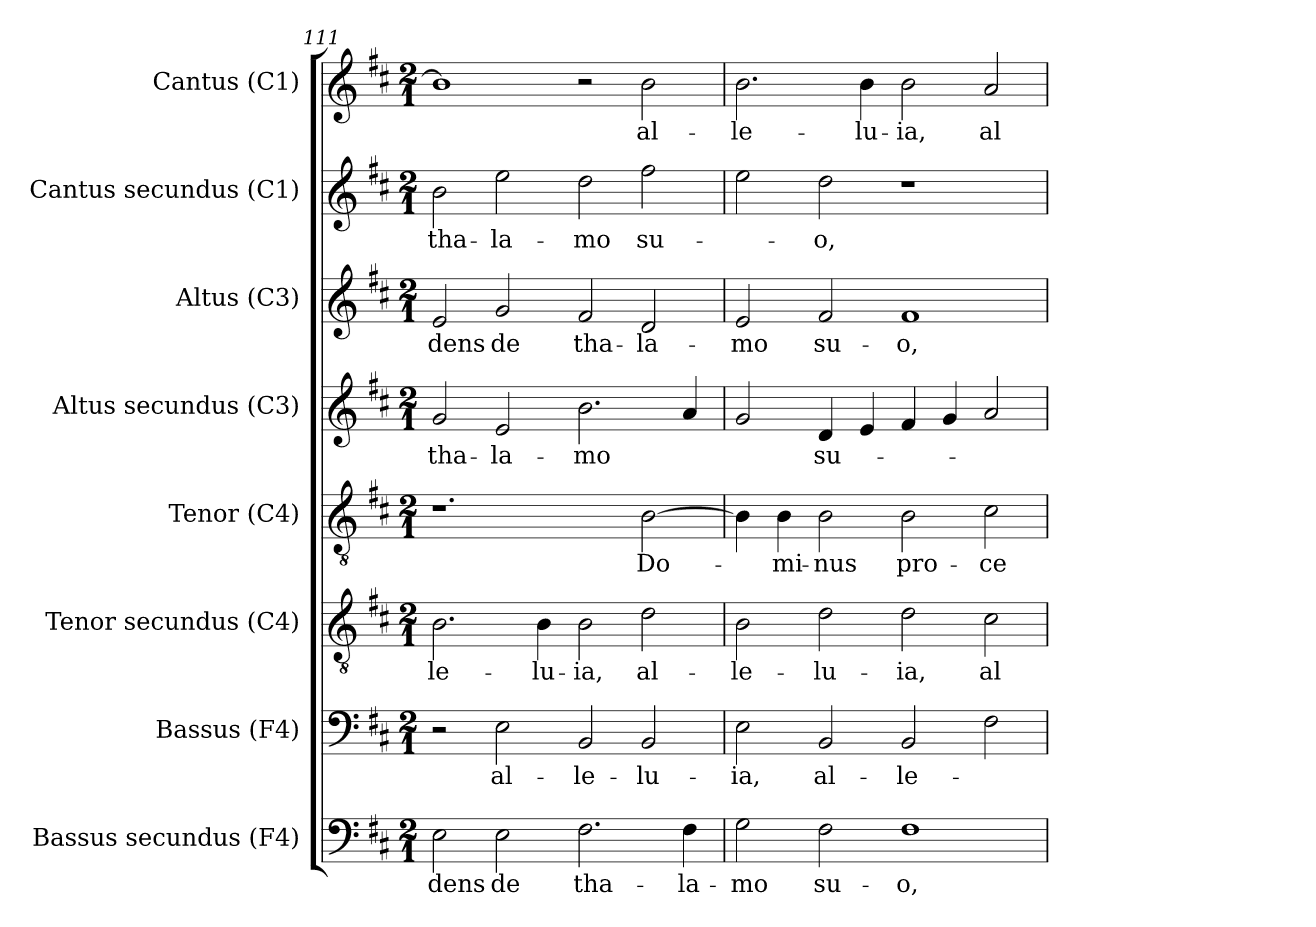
**kern	**text	**kern	**text	**kern	**text	**kern	**text	**kern	**text	**kern	**text	**kern	**text	**kern	**text
*part8	*part8	*part7	*part7	*part6	*part6	*part5	*part5	*part4	*part4	*part3	*part3	*part2	*part2	*part1	*part1
*staff8	*staff8	*staff7	*staff7	*staff6	*staff6	*staff5	*staff5	*staff4	*staff4	*staff3	*staff3	*staff2	*staff2	*staff1	*staff1
*I"Bassus secundus (F4)	*	*I"Bassus (F4)	*	*I"Tenor secundus (C4)	*	*I"Tenor (C4)	*	*I"Altus secundus (C3)	*	*I"Altus (C3)	*	*I"Cantus secundus (C1)	*	*I"Cantus (C1)	*
*I'B2	*	*I'B.	*	*I'T2	*	*I'T.	*	*I'A2	*	*I'A.	*	*I'C2	*	*I'C.	*
*clefF4	*	*clefF4	*	*clefGv2	*	*clefGv2	*	*clefG2	*	*clefG2	*	*clefG2	*	*clefG2	*
*	*	*	*	*	*	*ITrd7c12	*	*	*	*	*	*	*	*	*
*k[f#c#]	*	*k[f#c#]	*	*k[f#c#]	*	*k[f#c#]	*	*k[f#c#]	*	*k[f#c#]	*	*k[f#c#]	*	*k[f#c#]	*
*D:	*	*D:	*	*D:	*	*D:	*	*D:	*	*D:	*	*D:	*	*D:	*
*M2/1	*	*M2/1	*	*M2/1	*	*M2/1	*	*M2/1	*	*M2/1	*	*M2/1	*	*M2/1	*
=111	=111	=111	=111	=111	=111	=111	=111	=111	=111	=111	=111	=111	=111	=111	=111
!	!LO:LY:b:color=#000000	!	!	!	!	!	!	!	!	!	!	!	!	!	!
!	!	!	!	!	!LO:LY:b:color=#000000	!	!	!	!	!	!	!	!	!	!
!	!	!	!	!	!	!	!	!	!LO:LY:b:color=#000000	!	!	!	!	!	!
!	!	!	!	!	!	!	!	!	!	!	!LO:LY:b:color=#000000	!	!	!	!
!	!	!	!	!	!	!	!	!	!	!	!	!	!LO:LY:b:color=#000000	!	!
2Ei\	-dens	2r	.	2.Bi\	-le-	1.r	.	2gi/	tha-	2ei/	-dens	2bi\	tha-	1bi]	.
!	!LO:LY:b:color=#000000	!	!	!	!	!	!	!	!	!	!	!	!	!	!
!	!	!	!LO:LY:b:color=#000000	!	!	!	!	!	!	!	!	!	!	!	!
!	!	!	!	!	!	!	!	!	!LO:LY:b:color=#000000	!	!	!	!	!	!
!	!	!	!	!	!	!	!	!	!	!	!LO:LY:b:color=#000000	!	!	!	!
!	!	!	!	!	!	!	!	!	!	!	!	!	!LO:LY:b:color=#000000	!	!
2Ei\	de	2Ei\	al-	.	.	.	.	2ei/	-la-	2gi/	de	2eei\	-la-	.	.
!	!	!	!	!	!LO:LY:b:color=#000000	!	!	!	!	!	!	!	!	!	!
.	.	.	.	4Bi\	-lu-	.	.	.	.	.	.	.	.	.	.
!	!LO:LY:b:color=#000000	!	!	!	!	!	!	!	!	!	!	!	!	!	!
!	!	!	!LO:LY:b:color=#000000	!	!	!	!	!	!	!	!	!	!	!	!
!	!	!	!	!	!LO:LY:b:color=#000000	!	!	!	!	!	!	!	!	!	!
!	!	!	!	!	!	!	!	!	!LO:LY:b:color=#000000	!	!	!	!	!	!
!	!	!	!	!	!	!	!	!	!	!	!LO:LY:b:color=#000000	!	!	!	!
!	!	!	!	!	!	!	!	!	!	!	!	!	!LO:LY:b:color=#000000	!	!
2.F#i\	tha-	2BBi/	-le-	2Bi\	-ia,	.	.	2.bi\	-mo	2f#i/	tha-	2ddi\	-mo	2r	.
!	!	!	!LO:LY:b:color=#000000	!	!	!	!	!	!	!	!	!	!	!	!
!	!	!	!	!	!LO:LY:b:color=#000000	!	!	!	!	!	!	!	!	!	!
!	!	!	!	!	!	!	!LO:LY:b:color=#000000	!	!	!	!	!	!	!	!
!	!	!	!	!	!	!	!	!	!	!	!LO:LY:b:color=#000000	!	!	!	!
!	!	!	!	!	!	!	!	!	!	!	!	!	!LO:LY:b:color=#000000	!	!
!	!	!	!	!	!	!	!	!	!	!	!	!	!	!	!LO:LY:b:color=#000000
.	.	2BBi/	-lu-	2di\	al-	[2BBi\	Do-	.	.	2di/	-la-	2ff#i\	su-	2bi\	al-
!	!LO:LY:b:color=#000000	!	!	!	!	!	!	!	!	!	!	!	!	!	!
4F#i\	-la-	.	.	.	.	.	.	4ai/	.	.	.	.	.	.	.
=112	=112	=112	=112	=112	=112	=112	=112	=112	=112	=112	=112	=112	=112	=112	=112
!	!LO:LY:b:color=#000000	!	!	!	!	!	!	!	!	!	!	!	!	!	!
!	!	!	!LO:LY:b:color=#000000	!	!	!	!	!	!	!	!	!	!	!	!
!	!	!	!	!	!LO:LY:b:color=#000000	!	!	!	!	!	!	!	!	!	!
!	!	!	!	!	!	!	!	!	!	!	!LO:LY:b:color=#000000	!	!	!	!
!	!	!	!	!	!	!	!	!	!	!	!	!	!	!	!LO:LY:b:color=#000000
2Gi\	-mo	2Ei\	-ia,	2Bi\	-le-	4BBi\]	.	2gi/	.	2ei/	-mo	2eei\	.	2.bi\	-le-
!	!	!	!	!	!	!	!LO:LY:b:color=#000000	!	!	!	!	!	!	!	!
.	.	.	.	.	.	4BBi\	-mi-	.	.	.	.	.	.	.	.
!	!LO:LY:b:color=#000000	!	!	!	!	!	!	!	!	!	!	!	!	!	!
!	!	!	!LO:LY:b:color=#000000	!	!	!	!	!	!	!	!	!	!	!	!
!	!	!	!	!	!LO:LY:b:color=#000000	!	!	!	!	!	!	!	!	!	!
!	!	!	!	!	!	!	!LO:LY:b:color=#000000	!	!	!	!	!	!	!	!
!	!	!	!	!	!	!	!	!	!LO:LY:b:color=#000000	!	!	!	!	!	!
!	!	!	!	!	!	!	!	!	!	!	!LO:LY:b:color=#000000	!	!	!	!
!	!	!	!	!	!	!	!	!	!	!	!	!	!LO:LY:b:color=#000000	!	!
2F#i\	su-	2BBi/	al-	2di\	-lu-	2BBi\	-nus	4di/	su-	2f#i/	su-	2ddi\	-o,	.	.
!	!	!	!	!	!	!	!	!	!	!	!	!	!	!	!LO:LY:b:color=#000000
.	.	.	.	.	.	.	.	4ei/	.	.	.	.	.	4bi\	-lu-
!	!LO:LY:b:color=#000000	!	!	!	!	!	!	!	!	!	!	!	!	!	!
!	!	!	!LO:LY:b:color=#000000	!	!	!	!	!	!	!	!	!	!	!	!
!	!	!	!	!	!LO:LY:b:color=#000000	!	!	!	!	!	!	!	!	!	!
!	!	!	!	!	!	!	!LO:LY:b:color=#000000	!	!	!	!	!	!	!	!
!	!	!	!	!	!	!	!	!	!	!	!LO:LY:b:color=#000000	!	!	!	!
!	!	!	!	!	!	!	!	!	!	!	!	!	!	!	!LO:LY:b:color=#000000
1F#i	-o,	2BBi/	-le-	2di\	-ia,	2BBi\	pro-	4f#i/	.	1f#i	-o,	1r	.	2bi\	-ia,
.	.	.	.	.	.	.	.	4gi/	.	.	.	.	.	.	.
!	!	!	!	!	!LO:LY:b:color=#000000	!	!	!	!	!	!	!	!	!	!
!	!	!	!	!	!	!	!LO:LY:b:color=#000000	!	!	!	!	!	!	!	!
!	!	!	!	!	!	!	!	!	!	!	!	!	!	!	!LO:LY:b:color=#000000
.	.	2F#i\	.	2c#i\	al-	2C#i\	-ce-	2ai/	.	.	.	.	.	2ai/	al-
=	=	=	=	=	=	=	=	=	=	=	=	=	=	=	=
*-	*-	*-	*-	*-	*-	*-	*-	*-	*-	*-	*-	*-	*-	*-	*-
